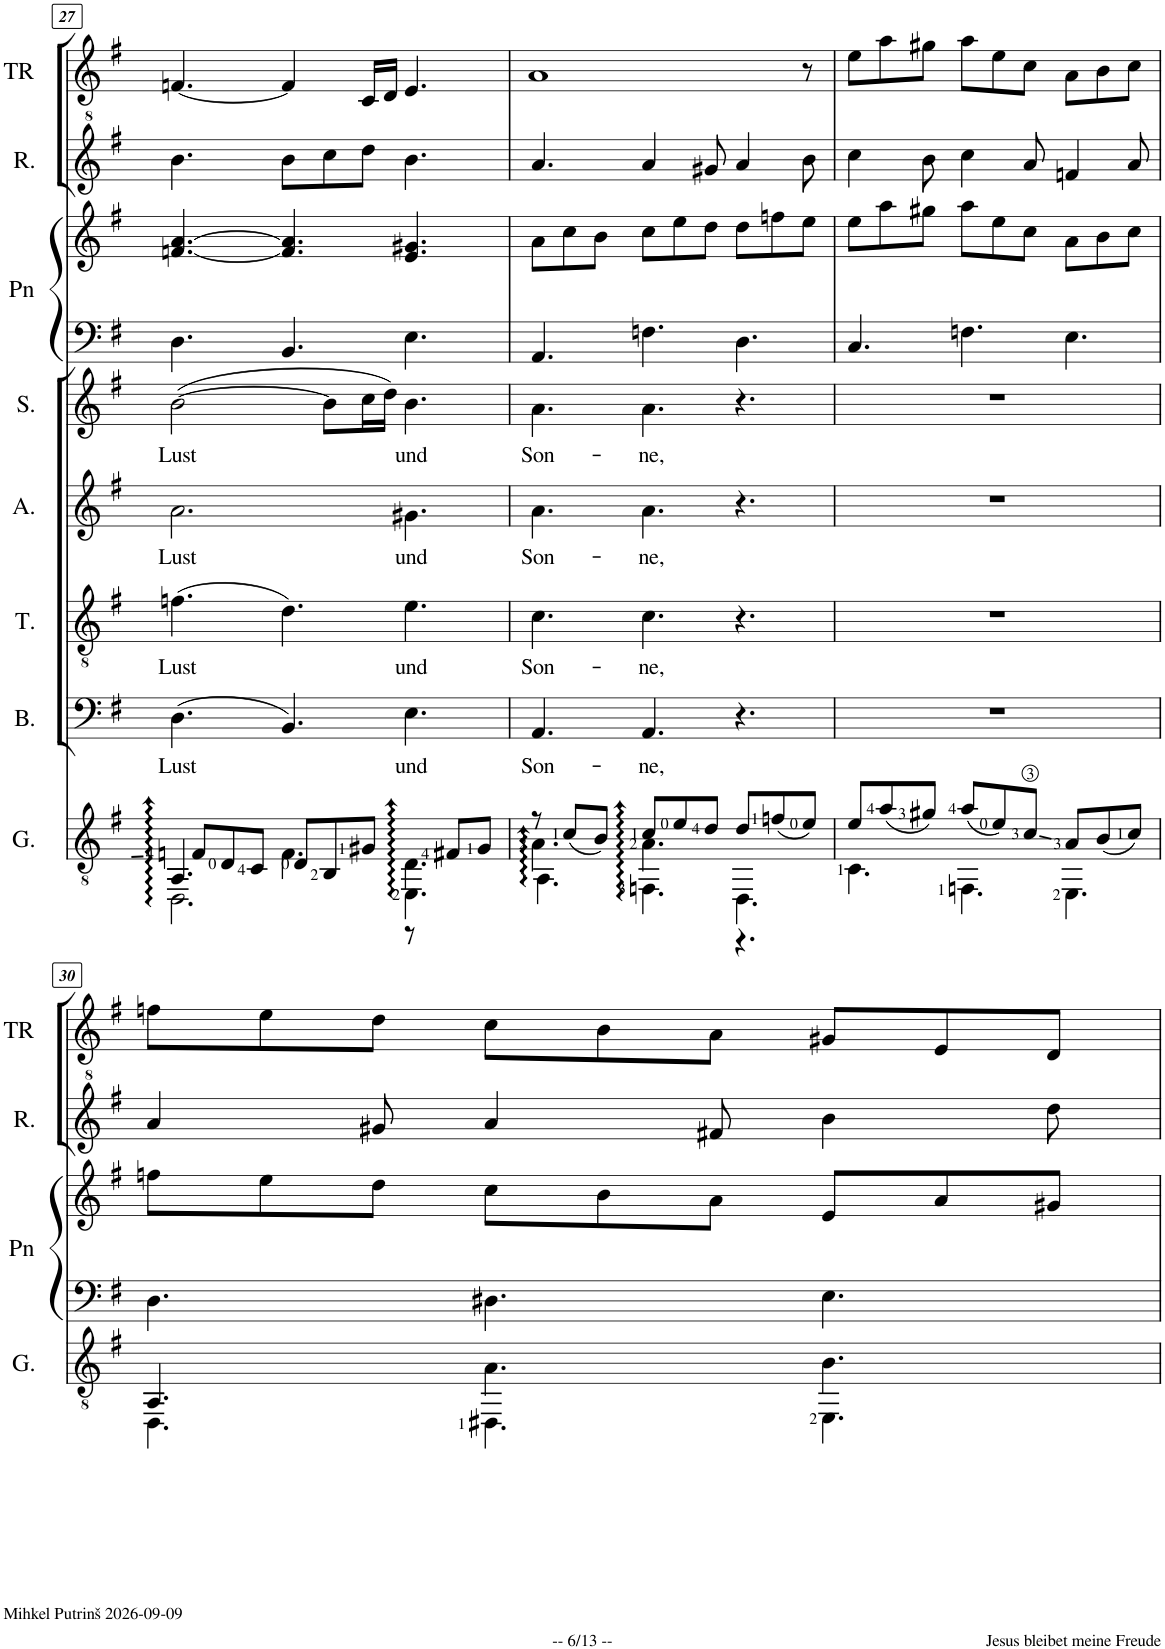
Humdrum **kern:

**kern	**kern	**text	**kern	**text	**kern	**text	**kern	**text	**kern	**kern	**kern	**kern
*part8	*part7	*part7	*part6	*part6	*part5	*part5	*part4	*part4	*part3	*part3	*part2	*part1
*staff9	*staff8	*staff8	*staff7	*staff7	*staff6	*staff6	*staff5	*staff5	*staff4	*staff3	*staff2	*staff1
*I"Guitar (6) = D	*I"Bass	*	*I"Tenor	*	*I"Alto	*	*I"Soprano	*	*I"Piano	*	*I"Recorder	*I"Tenor Recorder
*I'G.	*I'B.	*	*I'T.	*	*I'A.	*	*I'S.	*	*I'Pn	*	*I'R.	*I'TR
!!LO:PB:g=z
*clefGv2	*clefF4	*	*clefGv2	*	*clefG2	*	*clefG2	*	*clefF4	*clefG2	*clefG^2	*clefG2
*k[f#]	*k[f#]	*	*k[f#]	*	*k[f#]	*	*k[f#]	*	*k[f#]	*k[f#]	*k[f#]	*k[f#]
*M9/8	*M9/8	*	*M9/8	*	*M9/8	*	*M9/8	*	*M9/8	*M9/8	*M9/8	*M9/8
=27	=27	=27	=27	=27	=27	=27	=27	=27	=27	=27	=27	=27
*^	*	*	*	*	*	*	*	*	*	*	*	*
*	*^	*	*	*	*	*	*	*	*	*	*	*	*
!	!	!	!	!LO:LY:b	!	!LO:LY:b	!	!LO:LY:b	!	!LO:LY:b	!	!	!	!
4.AA/	2.DD\	8Fn/L	(>4.D\	Lust	(>4.fn\	Lust	2.a\	Lust	(>[2b\	Lust	4.D\	[4.fn/ [4.a/	4.bb\	[4.fn/
.	.	8D/	.	.	.	.	.	.	.	.	.	.	.	.
.	.	8C/J	.	.	.	.	.	.	.	.	.	.	.	.
4.F\	.	8D/L	4.BB/)	.	4.d\)	.	.	.	.	.	4.BB/	4.f/] 4.a/]	8bb\L	4f/]
.	.	8BB/	.	.	.	.	.	.	8b\L]	.	.	.	8ccc\	.
.	.	8G#X/J	.	.	.	.	.	.	16cc\L	.	.	.	8ddd\J	16c/LL
.	.	.	.	.	.	.	.	.	16dd\JJ)	.	.	.	.	16d/JJ
!	!	!	!	!LO:LY:b	!	!LO:LY:b	!	!LO:LY:b	!	!LO:LY:b	!	!	!	!
4.D\	4.EE\	8r	4.E\	und	4.e\	und	4.g#X\	und	4.b\	und	4.E\	4.e/ 4.g#X/	4.bb\	4.e/
.	.	8F#X/L	.	.	.	.	.	.	.	.	.	.	.	.
.	.	8G#/J	.	.	.	.	.	.	.	.	.	.	.	.
=28	=28	=28	=28	=28	=28	=28	=28	=28	=28	=28	=28	=28	=28	=28
!	!	!	!	!LO:LY:b	!	!LO:LY:b	!	!LO:LY:b	!	!LO:LY:b	!	!	!	!
8r	4.AA\	4.A\	4.AA/	Son-	4.c\	Son-	4.a\	Son-	4.a\	Son-	4.AA/	8a\L	4.aa/	1a
(<8c/L	.	.	.	.	.	.	.	.	.	.	.	8cc\	.	.
8B/J)	.	.	.	.	.	.	.	.	.	.	.	8b\J	.	.
!	!	!	!	!LO:LY:b	!	!LO:LY:b	!	!LO:LY:b	!	!LO:LY:b	!	!	!	!
8c/L	4.FFn\	4.A\	4.AA/	-ne,	4.c\	-ne,	4.a\	-ne,	4.a\	-ne,	4.Fn\	8cc\L	4aa/	.
8e/	.	.	.	.	.	.	.	.	.	.	.	8ee\	.	.
8d/J	.	.	.	.	.	.	.	.	.	.	.	8dd\J	8gg#X/	.
8d/L	4.DD\	4.r	4.r	.	4.r	.	4.r	.	4.r	.	4.D\	8dd\L	4aa/	.
(<8fn/	.	.	.	.	.	.	.	.	.	.	.	8ffn\	.	.
8e/J)	.	.	.	.	.	.	.	.	.	.	.	8ee\J	8bb\	8r
*	*v	*v	*	*	*	*	*	*	*	*	*	*	*	*
=29	=29	=29	=29	=29	=29	=29	=29	=29	=29	=29	=29	=29	=29
8e/L	4.C\	8%9r	.	8%9r	.	8%9r	.	8%9r	.	4.C/	8ee\L	4ccc\	8ee\L
(<8a/	.	.	.	.	.	.	.	.	.	.	8aa\	.	8aa\
8g#X/J)	.	.	.	.	.	.	.	.	.	.	8gg#X\J	8bb\	8gg#X\J
(<8a/L	4.FFn\	.	.	.	.	.	.	.	.	4.Fn\	8aa\L	4ccc\	8aa\L
8e/)	.	.	.	.	.	.	.	.	.	.	8ee\	.	8ee\
8c/J	.	.	.	.	.	.	.	.	.	.	8cc\J	8aa/	8cc\J
8A/L	4.EE\	.	.	.	.	.	.	.	.	4.E\	8a\L	4ffn/	8a\L
(<8B/	.	.	.	.	.	.	.	.	.	.	8b\	.	8b\
8c/J)	.	.	.	.	.	.	.	.	.	.	8cc\J	8aa/	8cc\J
!!LO:LB:g=z
=30	=30	=30	=30	=30	=30	=30	=30	=30	=30	=30	=30	=30	=30
4.AA/	4.DD\	8%9r	.	8%9r	.	8%9r	.	8%9r	.	4.D\	8ffn\L	4aa/	8ffn\L
.	.	.	.	.	.	.	.	.	.	.	8ee\	.	8ee\
.	.	.	.	.	.	.	.	.	.	.	8dd\J	8gg#X/	8dd\J
4.A\	4.DD#X\	.	.	.	.	.	.	.	.	4.D#X\	8cc\L	4aa/	8cc\L
.	.	.	.	.	.	.	.	.	.	.	8b\	.	8b\
.	.	.	.	.	.	.	.	.	.	.	8a\J	8ff#X/	8a\J
4.B\	4.EE\	.	.	.	.	.	.	.	.	4.E\	8e/L	4bb\	8g#X/L
.	.	.	.	.	.	.	.	.	.	.	8a/	.	8e/
.	.	.	.	.	.	.	.	.	.	.	8g#X/J	8ddd\	8d/J
*v	*v	*	*	*	*	*	*	*	*	*	*	*	*
=	=	=	=	=	=	=	=	=	=	=	=	=
*-	*-	*-	*-	*-	*-	*-	*-	*-	*-	*-	*-	*-
